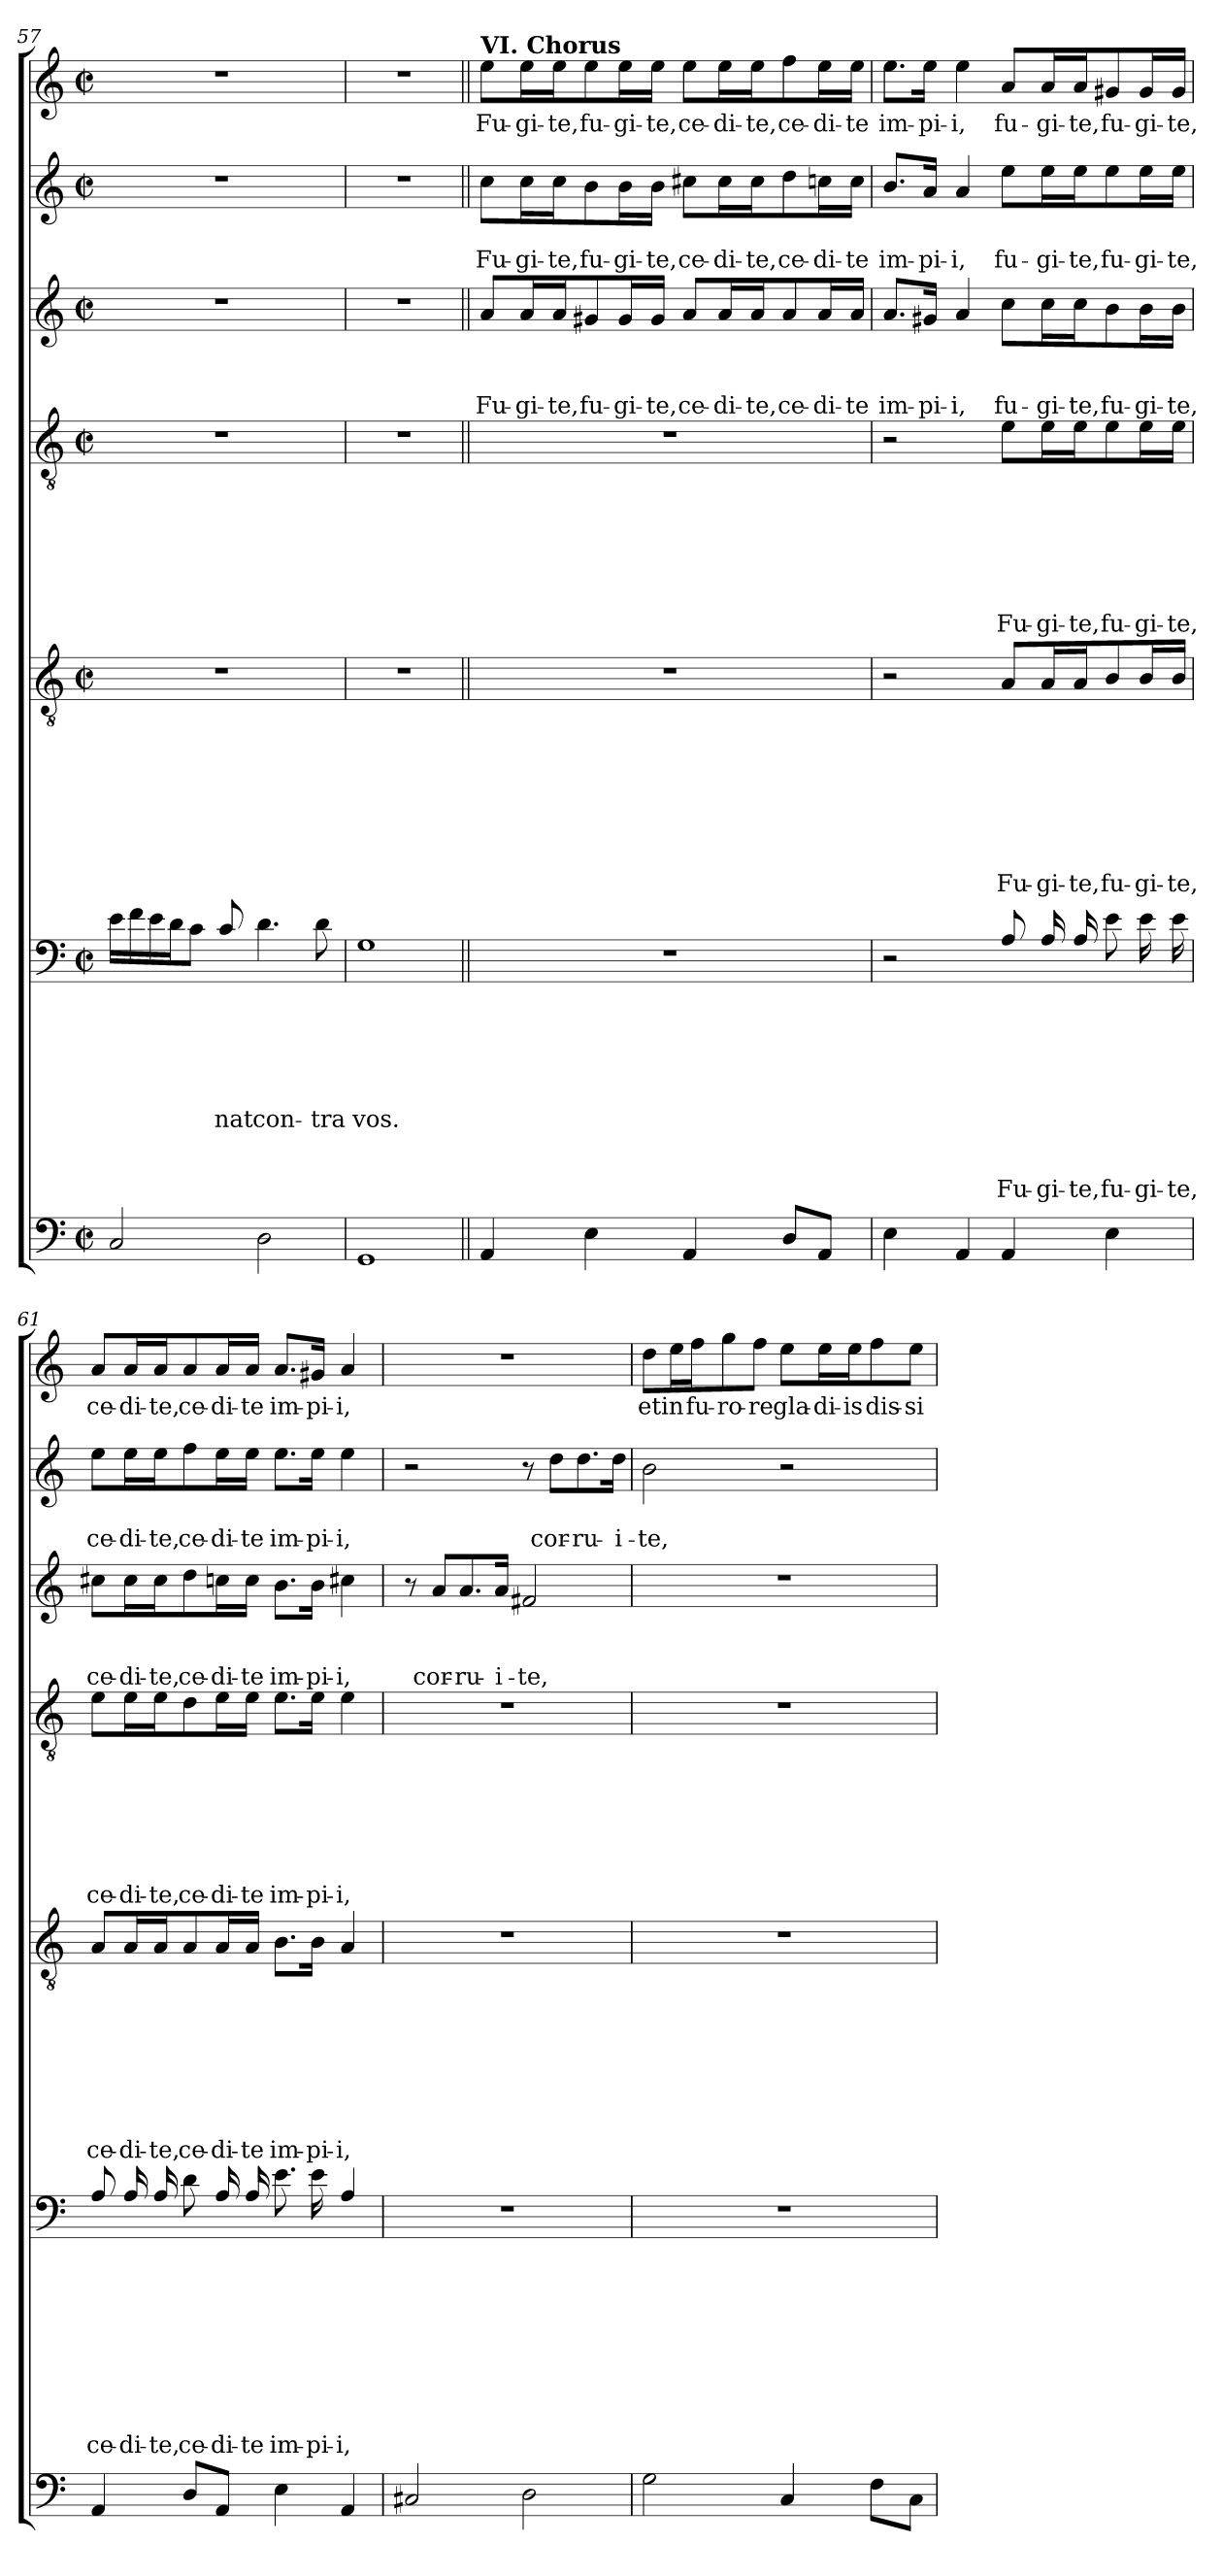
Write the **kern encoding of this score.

**kern	**kern	**text	**text	**text	**text	**text	**text	**text	**text	**text	**kern	**text	**text	**text	**text	**text	**text	**text	**text	**kern	**text	**text	**text	**text	**text	**text	**text	**kern	**text	**text	**text	**kern	**text	**text	**kern	**text
*part7	*part6	*part6	*part6	*part6	*part6	*part6	*part6	*part6	*part6	*part6	*part5	*part5	*part5	*part5	*part5	*part5	*part5	*part5	*part5	*part4	*part4	*part4	*part4	*part4	*part4	*part4	*part4	*part3	*part3	*part3	*part3	*part2	*part2	*part2	*part1	*part1
*staff7	*staff6	*staff6	*staff6	*staff6	*staff6	*staff6	*staff6	*staff6	*staff6	*staff6	*staff5	*staff5	*staff5	*staff5	*staff5	*staff5	*staff5	*staff5	*staff5	*staff4	*staff4	*staff4	*staff4	*staff4	*staff4	*staff4	*staff4	*staff3	*staff3	*staff3	*staff3	*staff2	*staff2	*staff2	*staff1	*staff1
*clefF4	*clefF4	*	*	*	*	*	*	*	*	*	*clefGv2	*	*	*	*	*	*	*	*	*clefGv2	*	*	*	*	*	*	*	*clefG2	*	*	*	*clefG2	*	*	*clefG2	*
*	*ITrd8c14	*	*	*	*	*	*	*	*	*	*	*	*	*	*	*	*	*	*	*	*	*	*	*	*	*	*	*	*	*	*	*	*	*	*	*
*k[]	*k[]	*	*	*	*	*	*	*	*	*	*k[]	*	*	*	*	*	*	*	*	*k[]	*	*	*	*	*	*	*	*k[]	*	*	*	*k[]	*	*	*k[]	*
*C:	*C:	*	*	*	*	*	*	*	*	*	*C:	*	*	*	*	*	*	*	*	*C:	*	*	*	*	*	*	*	*C:	*	*	*	*C:	*	*	*C:	*
*M2/2	*M2/2	*	*	*	*	*	*	*	*	*	*M2/2	*	*	*	*	*	*	*	*	*M2/2	*	*	*	*	*	*	*	*M2/2	*	*	*	*M2/2	*	*	*M2/2	*
*met(c|)	*met(c|)	*	*	*	*	*	*	*	*	*	*met(c|)	*	*	*	*	*	*	*	*	*met(c|)	*	*	*	*	*	*	*	*met(c|)	*	*	*	*met(c|)	*	*	*met(c|)	*
=57	=57	=57	=57	=57	=57	=57	=57	=57	=57	=57	=57	=57	=57	=57	=57	=57	=57	=57	=57	=57	=57	=57	=57	=57	=57	=57	=57	=57	=57	=57	=57	=57	=57	=57	=57	=57
2C/	16E\LL	.	.	.	.	.	.	.	.	.	1r	.	.	.	.	.	.	.	.	1r	.	.	.	.	.	.	.	1r	.	.	.	1r	.	.	1r	.
.	16F\	.	.	.	.	.	.	.	.	.	.	.	.	.	.	.	.	.	.	.	.	.	.	.	.	.	.	.	.	.	.	.	.	.	.	.
.	16E\	.	.	.	.	.	.	.	.	.	.	.	.	.	.	.	.	.	.	.	.	.	.	.	.	.	.	.	.	.	.	.	.	.	.	.
.	16D\J	.	.	.	.	.	.	.	.	.	.	.	.	.	.	.	.	.	.	.	.	.	.	.	.	.	.	.	.	.	.	.	.	.	.	.
.	8C\J	.	.	.	.	.	.	.	.	.	.	.	.	.	.	.	.	.	.	.	.	.	.	.	.	.	.	.	.	.	.	.	.	.	.	.
!	!	!	!	!	!	!	!LO:LY:b	!	!	!	!	!	!	!	!	!	!	!	!	!	!	!	!	!	!	!	!	!	!	!	!	!	!	!	!	!
.	8C/	.	.	.	.	.	-nat	.	.	.	.	.	.	.	.	.	.	.	.	.	.	.	.	.	.	.	.	.	.	.	.	.	.	.	.	.
!	!	!	!	!	!	!	!LO:LY:b	!	!	!	!	!	!	!	!	!	!	!	!	!	!	!	!	!	!	!	!	!	!	!	!	!	!	!	!	!
2D\	4.D\	.	.	.	.	.	con-	.	.	.	.	.	.	.	.	.	.	.	.	.	.	.	.	.	.	.	.	.	.	.	.	.	.	.	.	.
!	!	!	!	!	!	!	!LO:LY:b	!	!	!	!	!	!	!	!	!	!	!	!	!	!	!	!	!	!	!	!	!	!	!	!	!	!	!	!	!
.	8D\	.	.	.	.	.	-tra	.	.	.	.	.	.	.	.	.	.	.	.	.	.	.	.	.	.	.	.	.	.	.	.	.	.	.	.	.
=58	=58	=58	=58	=58	=58	=58	=58	=58	=58	=58	=58	=58	=58	=58	=58	=58	=58	=58	=58	=58	=58	=58	=58	=58	=58	=58	=58	=58	=58	=58	=58	=58	=58	=58	=58	=58
!	!	!	!	!	!	!	!LO:LY:b	!	!	!	!	!	!	!	!	!	!	!	!	!	!	!	!	!	!	!	!	!	!	!	!	!	!	!	!	!
1GG	1GG	.	.	.	.	.	vos.	.	.	.	1r	.	.	.	.	.	.	.	.	1r	.	.	.	.	.	.	.	1r	.	.	.	1r	.	.	1r	.
!!LO:PB:g=z
=59||	=59||	=59||	=59||	=59||	=59||	=59||	=59||	=59||	=59||	=59||	=59||	=59||	=59||	=59||	=59||	=59||	=59||	=59||	=59||	=59||	=59||	=59||	=59||	=59||	=59||	=59||	=59||	=59||	=59||	=59||	=59||	=59||	=59||	=59||	=59||	=59||
!	!	!	!	!	!	!	!	!	!	!	!	!	!	!	!	!	!	!	!	!	!	!	!	!	!	!	!	!	!	!	!	!	!	!	!LO:TX:a:B:t=VI. Chorus	!
!	!	!	!	!	!	!	!	!	!	!	!	!	!	!	!	!	!	!	!	!	!	!	!	!	!	!	!	!	!	!	!LO:LY:b	!	!	!LO:LY:b	!	!LO:LY:b
4AA/	1r	.	.	.	.	.	.	.	.	.	1r	.	.	.	.	.	.	.	.	1r	.	.	.	.	.	.	.	8a/L	.	.	Fu-	8cc\L	.	Fu-	8ee\L	Fu-
!	!	!	!	!	!	!	!	!	!	!	!	!	!	!	!	!	!	!	!	!	!	!	!	!	!	!	!	!	!	!	!LO:LY:b	!	!	!LO:LY:b	!	!LO:LY:b
.	.	.	.	.	.	.	.	.	.	.	.	.	.	.	.	.	.	.	.	.	.	.	.	.	.	.	.	16a/L	.	.	-gi-	16cc\L	.	-gi-	16ee\L	-gi-
!	!	!	!	!	!	!	!	!	!	!	!	!	!	!	!	!	!	!	!	!	!	!	!	!	!	!	!	!	!	!	!LO:LY:b	!	!	!LO:LY:b	!	!LO:LY:b
.	.	.	.	.	.	.	.	.	.	.	.	.	.	.	.	.	.	.	.	.	.	.	.	.	.	.	.	16a/J	.	.	-te,	16cc\J	.	-te,	16ee\J	-te,
!	!	!	!	!	!	!	!	!	!	!	!	!	!	!	!	!	!	!	!	!	!	!	!	!	!	!	!	!	!	!	!LO:LY:b	!	!	!LO:LY:b	!	!LO:LY:b
4E\	.	.	.	.	.	.	.	.	.	.	.	.	.	.	.	.	.	.	.	.	.	.	.	.	.	.	.	8g#X/	.	.	fu-	8b\	.	fu-	8ee\	fu-
!	!	!	!	!	!	!	!	!	!	!	!	!	!	!	!	!	!	!	!	!	!	!	!	!	!	!	!	!	!	!	!LO:LY:b	!	!	!LO:LY:b	!	!LO:LY:b
.	.	.	.	.	.	.	.	.	.	.	.	.	.	.	.	.	.	.	.	.	.	.	.	.	.	.	.	16g#/L	.	.	-gi-	16b\L	.	-gi-	16ee\L	-gi-
!	!	!	!	!	!	!	!	!	!	!	!	!	!	!	!	!	!	!	!	!	!	!	!	!	!	!	!	!	!	!	!LO:LY:b	!	!	!LO:LY:b	!	!LO:LY:b
.	.	.	.	.	.	.	.	.	.	.	.	.	.	.	.	.	.	.	.	.	.	.	.	.	.	.	.	16g#/JJ	.	.	-te,	16b\JJ	.	-te,	16ee\JJ	-te,
!	!	!	!	!	!	!	!	!	!	!	!	!	!	!	!	!	!	!	!	!	!	!	!	!	!	!	!	!	!	!	!LO:LY:b	!	!	!LO:LY:b	!	!LO:LY:b
4AA/	.	.	.	.	.	.	.	.	.	.	.	.	.	.	.	.	.	.	.	.	.	.	.	.	.	.	.	8a/L	.	.	ce-	8cc#X\L	.	ce-	8ee\L	ce-
!	!	!	!	!	!	!	!	!	!	!	!	!	!	!	!	!	!	!	!	!	!	!	!	!	!	!	!	!	!	!	!LO:LY:b	!	!	!LO:LY:b	!	!LO:LY:b
.	.	.	.	.	.	.	.	.	.	.	.	.	.	.	.	.	.	.	.	.	.	.	.	.	.	.	.	16a/L	.	.	-di-	16cc#\L	.	-di-	16ee\L	-di-
!	!	!	!	!	!	!	!	!	!	!	!	!	!	!	!	!	!	!	!	!	!	!	!	!	!	!	!	!	!	!	!LO:LY:b	!	!	!LO:LY:b	!	!LO:LY:b
.	.	.	.	.	.	.	.	.	.	.	.	.	.	.	.	.	.	.	.	.	.	.	.	.	.	.	.	16a/J	.	.	-te,	16cc#\J	.	-te,	16ee\J	-te,
!	!	!	!	!	!	!	!	!	!	!	!	!	!	!	!	!	!	!	!	!	!	!	!	!	!	!	!	!	!	!	!LO:LY:b	!	!	!LO:LY:b	!	!LO:LY:b
8D/L	.	.	.	.	.	.	.	.	.	.	.	.	.	.	.	.	.	.	.	.	.	.	.	.	.	.	.	8a/	.	.	ce-	8dd\	.	ce-	8ff\	ce-
!	!	!	!	!	!	!	!	!	!	!	!	!	!	!	!	!	!	!	!	!	!	!	!	!	!	!	!	!	!	!	!LO:LY:b	!	!	!LO:LY:b	!	!LO:LY:b
8AA/J	.	.	.	.	.	.	.	.	.	.	.	.	.	.	.	.	.	.	.	.	.	.	.	.	.	.	.	16a/L	.	.	-di-	16ccn\L	.	-di-	16ee\L	-di-
!	!	!	!	!	!	!	!	!	!	!	!	!	!	!	!	!	!	!	!	!	!	!	!	!	!	!	!	!	!	!	!LO:LY:b	!	!	!LO:LY:b	!	!LO:LY:b
.	.	.	.	.	.	.	.	.	.	.	.	.	.	.	.	.	.	.	.	.	.	.	.	.	.	.	.	16a/JJ	.	.	-te	16cc\JJ	.	-te	16ee\JJ	-te
=60	=60	=60	=60	=60	=60	=60	=60	=60	=60	=60	=60	=60	=60	=60	=60	=60	=60	=60	=60	=60	=60	=60	=60	=60	=60	=60	=60	=60	=60	=60	=60	=60	=60	=60	=60	=60
!	!	!	!	!	!	!	!	!	!	!	!	!	!	!	!	!	!	!	!	!	!	!	!	!	!	!	!	!	!	!	!LO:LY:b	!	!	!LO:LY:b	!	!LO:LY:b
4E\	2r	.	.	.	.	.	.	.	.	.	2r	.	.	.	.	.	.	.	.	2r	.	.	.	.	.	.	.	8.a/L	.	.	im-	8.b/L	.	im-	8.ee\L	im-
!	!	!	!	!	!	!	!	!	!	!	!	!	!	!	!	!	!	!	!	!	!	!	!	!	!	!	!	!	!	!	!LO:LY:b	!	!	!LO:LY:b	!	!LO:LY:b
.	.	.	.	.	.	.	.	.	.	.	.	.	.	.	.	.	.	.	.	.	.	.	.	.	.	.	.	16g#X/Jk	.	.	-pi-	16a/Jk	.	-pi-	16ee\Jk	-pi-
!	!	!	!	!	!	!	!	!	!	!	!	!	!	!	!	!	!	!	!	!	!	!	!	!	!	!	!	!	!	!	!LO:LY:b	!	!	!LO:LY:b	!	!LO:LY:b
4AA/	.	.	.	.	.	.	.	.	.	.	.	.	.	.	.	.	.	.	.	.	.	.	.	.	.	.	.	4a/	.	.	-i,	4a/	.	-i,	4ee\	-i,
!	!	!	!	!	!	!	!	!	!	!LO:LY:b	!	!	!	!	!	!	!	!	!LO:LY:b	!	!	!	!	!	!	!	!LO:LY:b	!	!	!	!LO:LY:b	!	!	!LO:LY:b	!	!LO:LY:b
4AA/	8AA/	.	.	.	.	.	.	.	.	-Fu-	8A/L	.	.	.	.	.	.	.	Fu-	8e\L	.	.	.	.	.	.	Fu-	8cc\L	.	.	fu-	8ee\L	.	fu-	8a/L	fu-
!	!	!	!	!	!	!	!	!	!	!LO:LY:b	!	!	!	!	!	!	!	!	!LO:LY:b	!	!	!	!	!	!	!	!LO:LY:b	!	!	!	!LO:LY:b	!	!	!LO:LY:b	!	!LO:LY:b
.	16AA/	.	.	.	.	.	.	.	.	-gi-	16A/L	.	.	.	.	.	.	.	-gi-	16e\L	.	.	.	.	.	.	-gi-	16cc\L	.	.	-gi-	16ee\L	.	-gi-	16a/L	-gi-
!	!	!	!	!	!	!	!	!	!	!LO:LY:b	!	!	!	!	!	!	!	!	!LO:LY:b	!	!	!	!	!	!	!	!LO:LY:b	!	!	!	!LO:LY:b	!	!	!LO:LY:b	!	!LO:LY:b
.	16AA/	.	.	.	.	.	.	.	.	-te,	16A/J	.	.	.	.	.	.	.	-te,	16e\J	.	.	.	.	.	.	-te,	16cc\J	.	.	-te,	16ee\J	.	-te,	16a/J	-te,
!	!	!	!	!	!	!	!	!	!	!LO:LY:b	!	!	!	!	!	!	!	!	!LO:LY:b	!	!	!	!	!	!	!	!LO:LY:b	!	!	!	!LO:LY:b	!	!	!LO:LY:b	!	!LO:LY:b
4E\	8E\	.	.	.	.	.	.	.	.	fu-	8B/	.	.	.	.	.	.	.	fu-	8e\	.	.	.	.	.	.	fu-	8b\	.	.	fu-	8ee\	.	fu-	8g#X/	fu-
!	!	!	!	!	!	!	!	!	!	!LO:LY:b	!	!	!	!	!	!	!	!	!LO:LY:b	!	!	!	!	!	!	!	!LO:LY:b	!	!	!	!LO:LY:b	!	!	!LO:LY:b	!	!LO:LY:b
.	16E\	.	.	.	.	.	.	.	.	-gi-	16B/L	.	.	.	.	.	.	.	-gi-	16e\L	.	.	.	.	.	.	-gi-	16b\L	.	.	-gi-	16ee\L	.	-gi-	16g#/L	-gi-
!	!	!	!	!	!	!	!	!	!	!LO:LY:b	!	!	!	!	!	!	!	!	!LO:LY:b	!	!	!	!	!	!	!	!LO:LY:b	!	!	!	!LO:LY:b	!	!	!LO:LY:b	!	!LO:LY:b
.	16E\	.	.	.	.	.	.	.	.	-te,	16B/JJ	.	.	.	.	.	.	.	-te,	16e\JJ	.	.	.	.	.	.	-te,	16b\JJ	.	.	-te,	16ee\JJ	.	-te,	16g#/JJ	-te,
=61	=61	=61	=61	=61	=61	=61	=61	=61	=61	=61	=61	=61	=61	=61	=61	=61	=61	=61	=61	=61	=61	=61	=61	=61	=61	=61	=61	=61	=61	=61	=61	=61	=61	=61	=61	=61
!	!	!	!	!	!	!	!	!	!	!LO:LY:b	!	!	!	!	!	!	!	!	!LO:LY:b	!	!	!	!	!	!	!	!LO:LY:b	!	!	!	!LO:LY:b	!	!	!LO:LY:b	!	!LO:LY:b
4AA/	8AA/	.	.	.	.	.	.	.	.	ce-	8A/L	.	.	.	.	.	.	.	ce-	8e\L	.	.	.	.	.	.	ce-	8cc#X\L	.	.	ce-	8ee\L	.	ce-	8a/L	ce-
!	!	!	!	!	!	!	!	!	!	!LO:LY:b	!	!	!	!	!	!	!	!	!LO:LY:b	!	!	!	!	!	!	!	!LO:LY:b	!	!	!	!LO:LY:b	!	!	!LO:LY:b	!	!LO:LY:b
.	16AA/	.	.	.	.	.	.	.	.	-di-	16A/L	.	.	.	.	.	.	.	-di-	16e\L	.	.	.	.	.	.	-di-	16cc#\L	.	.	-di-	16ee\L	.	-di-	16a/L	-di-
!	!	!	!	!	!	!	!	!	!	!LO:LY:b	!	!	!	!	!	!	!	!	!LO:LY:b	!	!	!	!	!	!	!	!LO:LY:b	!	!	!	!LO:LY:b	!	!	!LO:LY:b	!	!LO:LY:b
.	16AA/	.	.	.	.	.	.	.	.	-te,	16A/J	.	.	.	.	.	.	.	-te,	16e\J	.	.	.	.	.	.	-te,	16cc#\J	.	.	-te,	16ee\J	.	-te,	16a/J	-te,
!	!	!	!	!	!	!	!	!	!	!LO:LY:b	!	!	!	!	!	!	!	!	!LO:LY:b	!	!	!	!	!	!	!	!LO:LY:b	!	!	!	!LO:LY:b	!	!	!LO:LY:b	!	!LO:LY:b
8D/L	8D\	.	.	.	.	.	.	.	.	ce-	8A/	.	.	.	.	.	.	.	ce-	8d\	.	.	.	.	.	.	ce-	8dd\	.	.	ce-	8ff\	.	ce-	8a/	ce-
!	!	!	!	!	!	!	!	!	!	!LO:LY:b	!	!	!	!	!	!	!	!	!LO:LY:b	!	!	!	!	!	!	!	!LO:LY:b	!	!	!	!LO:LY:b	!	!	!LO:LY:b	!	!LO:LY:b
8AA/J	16AA/	.	.	.	.	.	.	.	.	-di-	16A/L	.	.	.	.	.	.	.	-di-	16e\L	.	.	.	.	.	.	-di-	16ccn\L	.	.	-di-	16ee\L	.	-di-	16a/L	-di-
!	!	!	!	!	!	!	!	!	!	!LO:LY:b	!	!	!	!	!	!	!	!	!LO:LY:b	!	!	!	!	!	!	!	!LO:LY:b	!	!	!	!LO:LY:b	!	!	!LO:LY:b	!	!LO:LY:b
.	16AA/	.	.	.	.	.	.	.	.	-te	16A/JJ	.	.	.	.	.	.	.	-te	16e\JJ	.	.	.	.	.	.	-te	16cc\JJ	.	.	-te	16ee\JJ	.	-te	16a/JJ	-te
!	!	!	!	!	!	!	!	!	!	!LO:LY:b	!	!	!	!	!	!	!	!	!LO:LY:b	!	!	!	!	!	!	!	!LO:LY:b	!	!	!	!LO:LY:b	!	!	!LO:LY:b	!	!LO:LY:b
4E\	8.E\	.	.	.	.	.	.	.	.	im-	8.B\L	.	.	.	.	.	.	.	im-	8.e\L	.	.	.	.	.	.	im-	8.b\L	.	.	im-	8.ee\L	.	im-	8.a/L	im-
!	!	!	!	!	!	!	!	!	!	!LO:LY:b	!	!	!	!	!	!	!	!	!LO:LY:b	!	!	!	!	!	!	!	!LO:LY:b	!	!	!	!LO:LY:b	!	!	!LO:LY:b	!	!LO:LY:b
.	16E\	.	.	.	.	.	.	.	.	-pi-	16B\Jk	.	.	.	.	.	.	.	-pi-	16e\Jk	.	.	.	.	.	.	-pi-	16b\Jk	.	.	-pi-	16ee\Jk	.	-pi-	16g#X/Jk	-pi-
!	!	!	!	!	!	!	!	!	!	!LO:LY:b	!	!	!	!	!	!	!	!	!LO:LY:b	!	!	!	!	!	!	!	!LO:LY:b	!	!	!	!LO:LY:b	!	!	!LO:LY:b	!	!LO:LY:b
4AA/	4AA/	.	.	.	.	.	.	.	.	-i,	4A/	.	.	.	.	.	.	.	-i,	4e\	.	.	.	.	.	.	-i,	4cc#X\	.	.	-i,	4ee\	.	-i,	4a/	-i,
!!LO:LB:g=z
=62	=62	=62	=62	=62	=62	=62	=62	=62	=62	=62	=62	=62	=62	=62	=62	=62	=62	=62	=62	=62	=62	=62	=62	=62	=62	=62	=62	=62	=62	=62	=62	=62	=62	=62	=62	=62
2C#X/	1r	.	.	.	.	.	.	.	.	.	1r	.	.	.	.	.	.	.	.	1r	.	.	.	.	.	.	.	8r	.	.	.	2r	.	.	1r	.
!	!	!	!	!	!	!	!	!	!	!	!	!	!	!	!	!	!	!	!	!	!	!	!	!	!	!	!	!	!	!	!LO:LY:b	!	!	!	!	!
.	.	.	.	.	.	.	.	.	.	.	.	.	.	.	.	.	.	.	.	.	.	.	.	.	.	.	.	8a/L	.	.	cor-	.	.	.	.	.
!	!	!	!	!	!	!	!	!	!	!	!	!	!	!	!	!	!	!	!	!	!	!	!	!	!	!	!	!	!	!	!LO:LY:b	!	!	!	!	!
.	.	.	.	.	.	.	.	.	.	.	.	.	.	.	.	.	.	.	.	.	.	.	.	.	.	.	.	8.a/	.	.	-ru-	.	.	.	.	.
!	!	!	!	!	!	!	!	!	!	!	!	!	!	!	!	!	!	!	!	!	!	!	!	!	!	!	!	!	!	!	!LO:LY:b	!	!	!	!	!
.	.	.	.	.	.	.	.	.	.	.	.	.	.	.	.	.	.	.	.	.	.	.	.	.	.	.	.	16a/Jk	.	.	-i-	.	.	.	.	.
!	!	!	!	!	!	!	!	!	!	!	!	!	!	!	!	!	!	!	!	!	!	!	!	!	!	!	!	!	!	!	!LO:LY:b	!	!	!	!	!
2D\	.	.	.	.	.	.	.	.	.	.	.	.	.	.	.	.	.	.	.	.	.	.	.	.	.	.	.	2f#X/	.	.	-te,	8r	.	.	.	.
!	!	!	!	!	!	!	!	!	!	!	!	!	!	!	!	!	!	!	!	!	!	!	!	!	!	!	!	!	!	!	!	!	!	!LO:LY:b	!	!
.	.	.	.	.	.	.	.	.	.	.	.	.	.	.	.	.	.	.	.	.	.	.	.	.	.	.	.	.	.	.	.	8dd\L	.	cor-	.	.
!	!	!	!	!	!	!	!	!	!	!	!	!	!	!	!	!	!	!	!	!	!	!	!	!	!	!	!	!	!	!	!	!	!	!LO:LY:b	!	!
.	.	.	.	.	.	.	.	.	.	.	.	.	.	.	.	.	.	.	.	.	.	.	.	.	.	.	.	.	.	.	.	8.dd\	.	-ru-	.	.
!	!	!	!	!	!	!	!	!	!	!	!	!	!	!	!	!	!	!	!	!	!	!	!	!	!	!	!	!	!	!	!	!	!	!LO:LY:b	!	!
.	.	.	.	.	.	.	.	.	.	.	.	.	.	.	.	.	.	.	.	.	.	.	.	.	.	.	.	.	.	.	.	16dd\Jk	.	-i-	.	.
=63	=63	=63	=63	=63	=63	=63	=63	=63	=63	=63	=63	=63	=63	=63	=63	=63	=63	=63	=63	=63	=63	=63	=63	=63	=63	=63	=63	=63	=63	=63	=63	=63	=63	=63	=63	=63
!	!	!	!	!	!	!	!	!	!	!	!	!	!	!	!	!	!	!	!	!	!	!	!	!	!	!	!	!	!	!	!	!	!	!LO:LY:b	!	!LO:LY:b
2G\	1r	.	.	.	.	.	.	.	.	.	1r	.	.	.	.	.	.	.	.	1r	.	.	.	.	.	.	.	1r	.	.	.	2b\	.	-te,	8dd\L	et
!	!	!	!	!	!	!	!	!	!	!	!	!	!	!	!	!	!	!	!	!	!	!	!	!	!	!	!	!	!	!	!	!	!	!	!	!LO:LY:b
.	.	.	.	.	.	.	.	.	.	.	.	.	.	.	.	.	.	.	.	.	.	.	.	.	.	.	.	.	.	.	.	.	.	.	16ee\L	in
!	!	!	!	!	!	!	!	!	!	!	!	!	!	!	!	!	!	!	!	!	!	!	!	!	!	!	!	!	!	!	!	!	!	!	!	!LO:LY:b
.	.	.	.	.	.	.	.	.	.	.	.	.	.	.	.	.	.	.	.	.	.	.	.	.	.	.	.	.	.	.	.	.	.	.	16ff\J	fu-
!	!	!	!	!	!	!	!	!	!	!	!	!	!	!	!	!	!	!	!	!	!	!	!	!	!	!	!	!	!	!	!	!	!	!	!	!LO:LY:b
.	.	.	.	.	.	.	.	.	.	.	.	.	.	.	.	.	.	.	.	.	.	.	.	.	.	.	.	.	.	.	.	.	.	.	8gg\	-ro-
!	!	!	!	!	!	!	!	!	!	!	!	!	!	!	!	!	!	!	!	!	!	!	!	!	!	!	!	!	!	!	!	!	!	!	!	!LO:LY:b
.	.	.	.	.	.	.	.	.	.	.	.	.	.	.	.	.	.	.	.	.	.	.	.	.	.	.	.	.	.	.	.	.	.	.	8ff\J	-re
!	!	!	!	!	!	!	!	!	!	!	!	!	!	!	!	!	!	!	!	!	!	!	!	!	!	!	!	!	!	!	!	!	!	!	!	!LO:LY:b
4C/	.	.	.	.	.	.	.	.	.	.	.	.	.	.	.	.	.	.	.	.	.	.	.	.	.	.	.	.	.	.	.	2r	.	.	8ee\L	gla-
!	!	!	!	!	!	!	!	!	!	!	!	!	!	!	!	!	!	!	!	!	!	!	!	!	!	!	!	!	!	!	!	!	!	!	!	!LO:LY:b
.	.	.	.	.	.	.	.	.	.	.	.	.	.	.	.	.	.	.	.	.	.	.	.	.	.	.	.	.	.	.	.	.	.	.	16ee\L	-di-
!	!	!	!	!	!	!	!	!	!	!	!	!	!	!	!	!	!	!	!	!	!	!	!	!	!	!	!	!	!	!	!	!	!	!	!	!LO:LY:b
.	.	.	.	.	.	.	.	.	.	.	.	.	.	.	.	.	.	.	.	.	.	.	.	.	.	.	.	.	.	.	.	.	.	.	16ee\J	-is
!	!	!	!	!	!	!	!	!	!	!	!	!	!	!	!	!	!	!	!	!	!	!	!	!	!	!	!	!	!	!	!	!	!	!	!	!LO:LY:b
8F\L	.	.	.	.	.	.	.	.	.	.	.	.	.	.	.	.	.	.	.	.	.	.	.	.	.	.	.	.	.	.	.	.	.	.	8ff\	dis-
!	!	!	!	!	!	!	!	!	!	!	!	!	!	!	!	!	!	!	!	!	!	!	!	!	!	!	!	!	!	!	!	!	!	!	!	!LO:LY:b
8C\J	.	.	.	.	.	.	.	.	.	.	.	.	.	.	.	.	.	.	.	.	.	.	.	.	.	.	.	.	.	.	.	.	.	.	8ee\J	-si-
=	=	=	=	=	=	=	=	=	=	=	=	=	=	=	=	=	=	=	=	=	=	=	=	=	=	=	=	=	=	=	=	=	=	=	=	=
*-	*-	*-	*-	*-	*-	*-	*-	*-	*-	*-	*-	*-	*-	*-	*-	*-	*-	*-	*-	*-	*-	*-	*-	*-	*-	*-	*-	*-	*-	*-	*-	*-	*-	*-	*-	*-
